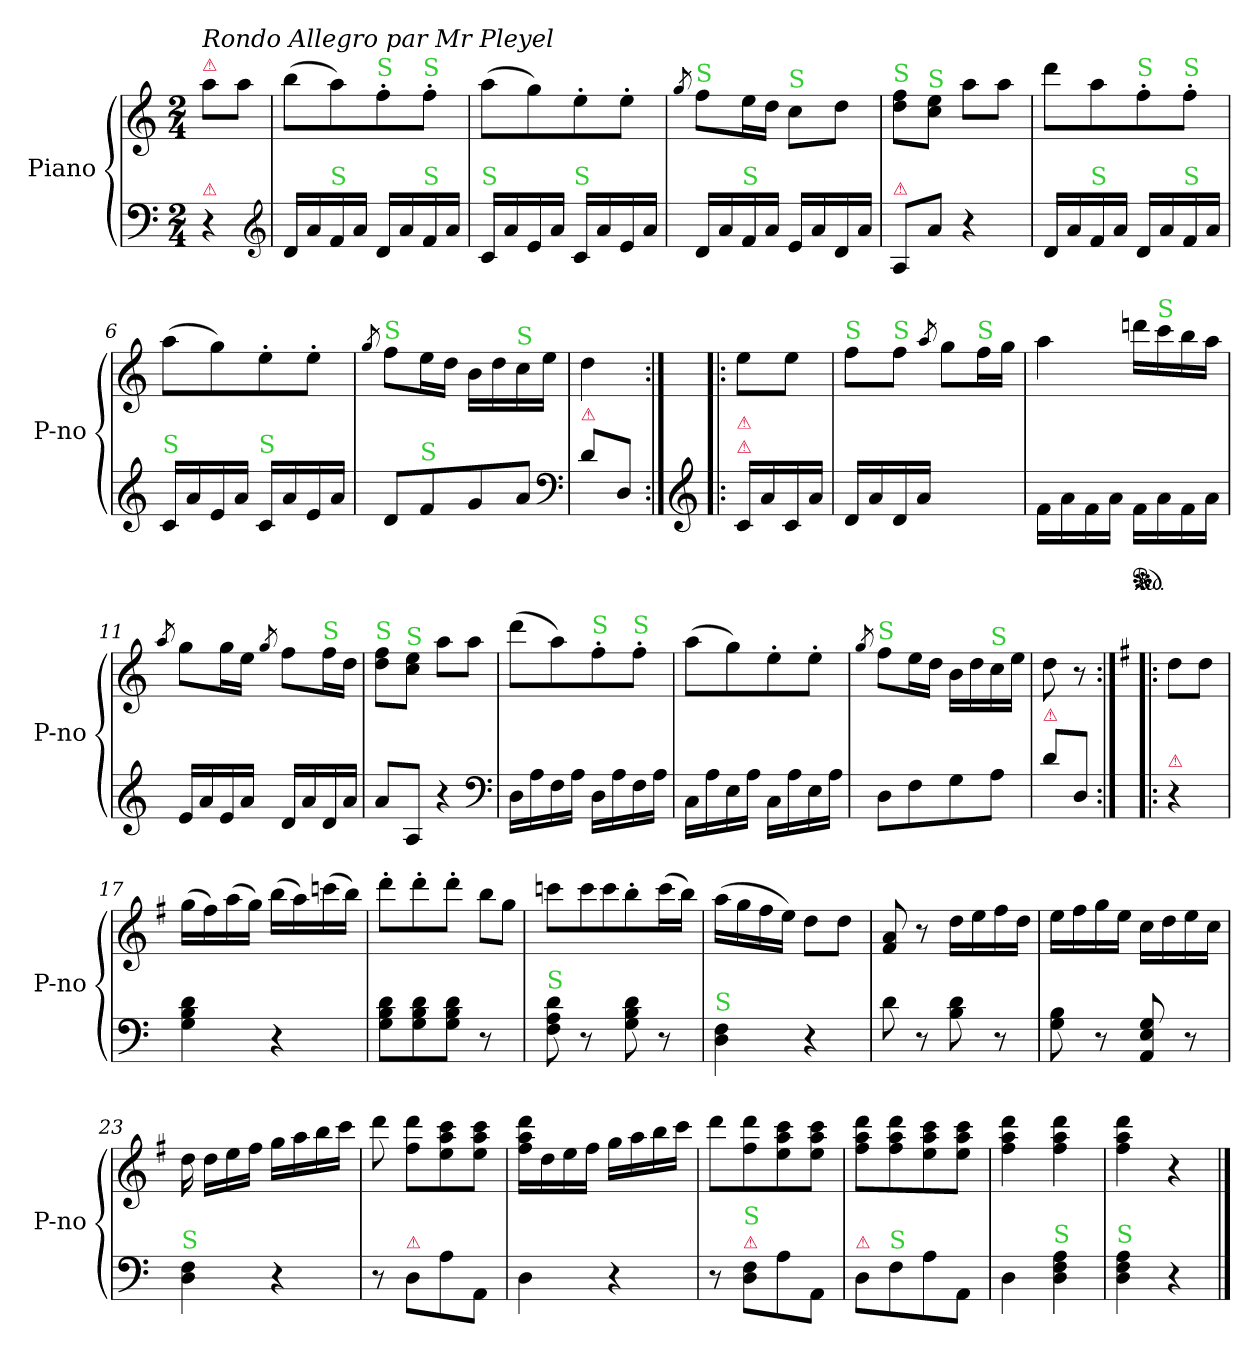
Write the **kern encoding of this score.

**kern	**kern
*part1	*part1
*staff2	*staff1
*I"Piano	*
*I'P-no	*
*clefF4	*clefG2
*k[]	*k[]
*M2/4	*M2/4
=	=
!	!LO:TX:a:color=crimson:t=⚠
!	!LO:TX:a:i:t=Rondo Allegro par Mr Pleyel
!LO:TX:a:color=crimson:t=⚠	!
4r	8aa\L
.	8aa\J
*clefG2	*
=1	=1
16d/LL	(8bb\L
16a/	.
!LO:TX:a:color=limegreen:t=S	!
16f/	8aa\)
16a/JJ	.
!	!LO:TX:a:color=limegreen:t=S
16d/LL	8ff'\
16a/	.
!	!LO:TX:a:color=limegreen:t=S
!LO:TX:a:color=limegreen:t=S	!
16f/	8ff'\J
16a/JJ	.
=2	=2
!LO:TX:a:color=limegreen:t=S	!
16c/LL	(8aa\L
16a/	.
16e/	8gg\)
16a/JJ	.
!LO:TX:a:color=limegreen:t=S	!
16c/LL	8ee'\
16a/	.
16e/	8ee'\J
16a/JJ	.
=3	=3
.	8qgg/
!	!LO:TX:a:color=limegreen:t=S
16d/LL	8ff\L
16a/	.
!LO:TX:a:color=limegreen:t=S	!
16f/	16ee\L
16a/JJ	16dd\JJ
!	!LO:TX:a:color=limegreen:t=S
16e/LL	8cc\L
16a/	.
16d/	8dd\J
16a/JJ	.
=4	=4
!	!LO:TX:a:color=limegreen:t=S
!LO:TX:a:color=crimson:t=⚠	!
8A/L	8dd\ 8ff\L
!	!LO:TX:a:color=limegreen:t=S
8a\J	8cc\ 8ee\J
4r	8aa\L
.	8aa\J
=5	=5
16d/LL	8ddd\L
16a/	.
!LO:TX:a:color=limegreen:t=S	!
16f/	8aa\
16a/JJ	.
!	!LO:TX:a:color=limegreen:t=S
16d/LL	8ff'\
16a/	.
!	!LO:TX:a:color=limegreen:t=S
!LO:TX:a:color=limegreen:t=S	!
16f/	8ff'\J
16a/JJ	.
=6	=6
!LO:TX:a:color=limegreen:t=S	!
16c/LL	(8aa\L
16a/	.
16e/	8gg\)
16a/JJ	.
!LO:TX:a:color=limegreen:t=S	!
16c/LL	8ee'\
16a/	.
16e/	8ee'\J
16a/JJ	.
=7	=7
.	8qgg/
!	!LO:TX:a:color=limegreen:t=S
8d/L	8ff\L
!LO:TX:a:color=limegreen:t=S	!
8f/	16ee\L
.	16dd\JJ
8g/	16b\LL
.	16dd\
!	!LO:TX:a:color=limegreen:t=S
8a/J	16cc\
.	16ee\JJ
*clefF4	*
=	=
!LO:TX:a:color=crimson:t=⚠	!
8d\L	4dd\
8D/J	.
=8:|!|:	=8:|!|:
*clefG2	*
!LO:TX:a:color=crimson:t=⚠	!
!LO:TX:a:color=crimson:t=⚠	!
16c/LL	8ee\L
16a\	.
16c/	8ee\J
16a\JJ	.
=9	=9
!	!LO:TX:a:color=limegreen:t=S
16d/LL	8ff\L
16a/	.
!	!LO:TX:a:color=limegreen:t=S
16d/	8ff\J
16a/JJ	.
.	8qaa/
4ryy	8gg\L
!	!LO:TX:a:color=limegreen:t=S
.	16ff\L
.	16gg\JJ
=10	=10
16f\LL	4aa\
16a\	.
16f\	.
16a\JJ	.
*ped	*
*Xped	*
16f\LL	16dddn\LL
!	!LO:TX:a:color=limegreen:t=S
16a\	16ccc\
16f\	16bb\
16a\JJ	16aa\JJ
=11	=11
.	8qaa/
16e/LL	8gg\L
16a/	.
16e/	16gg\L
16a/JJ	16ee\JJ
.	8qgg/
16d/LL	8ff\L
16a/	.
!	!LO:TX:a:color=limegreen:t=S
16d/	16ff\L
16a/JJ	16dd\JJ
=12	=12
!	!LO:TX:a:color=limegreen:t=S
8a/L	8dd\ 8ff\L
!	!LO:TX:a:color=limegreen:t=S
8A/J	8cc\ 8ee\J
4r	8aa\L
.	8aa\J
*clefF4	*
=13	=13
16D\LL	(8ddd\L
16A\	.
16F\	8aa\)
16A\JJ	.
!	!LO:TX:a:color=limegreen:t=S
16D\LL	8ff'\
16A\	.
!	!LO:TX:a:color=limegreen:t=S
16F\	8ff'\J
16A\JJ	.
=14	=14
16C\LL	(8aa\L
16A\	.
16E\	8gg\)
16A\JJ	.
16C\LL	8ee'\
16A\	.
16E\	8ee'\J
16A\JJ	.
=15	=15
.	8qgg/
!	!LO:TX:a:color=limegreen:t=S
8D\L	8ff\L
8F\	16ee\L
.	16dd\JJ
8G\	16b\LL
.	16dd\
!	!LO:TX:a:color=limegreen:t=S
8A\J	16cc\
.	16ee\JJ
=	=
!LO:TX:a:color=crimson:t=⚠	!
8d\L	8dd\
8D/J	8r
=16:|!|:	=16:|!|:
*	*k[f#]
!LO:TX:a:color=crimson:t=⚠	!
4r	8dd\L
.	8dd\J
=17	=17
4G\ 4B\ 4d\	(16gg\LL
.	16ff#\)
.	(16aa\
.	16gg\JJ)
4r	(16bb\LL
.	16aa\)
.	(16cccn\
.	16bb\JJ)
=18	=18
8G\ 8B\ 8d\L	8ddd'\L
8G\ 8B\ 8d\	8ddd'\
8G\ 8B\ 8d\J	8ddd'\J
!	!LO:N:vis=8
8r	16bb\L
!	!LO:N:vis=8
.	16gg\J
=19	=19
!LO:TX:a:color=limegreen:t=S	!
!	!LO:N:vis=4
8F\ 8A\ 8d\	8cccn\
!	!LO:N:vis=8
8r	16ccc\
!	!LO:N:vis=8
.	16ccc\J
!	!LO:N:vis=4
8G\ 8B\ 8d\	8bb'\
8r	(16ccc\
.	16bb\JJ)
=20	=20
!LO:TX:a:color=limegreen:t=S	!
4D\ 4F\	(16aa\LL
.	16gg\
.	16ff#\
.	16ee\JJ)
4r	8dd\L
.	8dd\J
=21	=21
8d\	8f#/ 8a/
8r	8r
8B\ 8d\	16dd\LL
.	16ee\
8r	16ff#\
.	16dd\JJ
=22	=22
8G\ 8B\	16ee\LL
.	16ff#\
8r	16gg\
.	16ee\JJ
8AA/ 8E/ 8G/	16cc\LL
.	16dd\
8r	16ee\
.	16cc\JJ
=23	=23
!LO:TX:a:color=limegreen:t=S	!
4D\ 4F\	16dd\
.	16dd\LL
.	16ee\
.	16ff#\JJ
4r	16gg\LL
.	16aa\
.	16bb\
.	16ccc\JJ
=24	=24
8r	8ddd\
!LO:TX:a:color=crimson:t=⚠	!
8D\L	8ff#\ 8ddd\L
8A\	8ee\ 8aa\ 8ccc\
8AA/J	8ee\ 8aa\ 8ccc\J
=25	=25
4D\	16ff#\ 16aa\ 16ddd\LL
.	16dd\
.	16ee\
.	16ff#\JJ
4r	16gg\LL
.	16aa\
.	16bb\
.	16ccc\JJ
=26	=26
8r	8ddd\L
!LO:TX:a:color=crimson:t=⚠	!
!LO:TX:a:color=limegreen:t=S	!
8D\ 8F\L	8ff#\ 8ddd\
8A\	8ee\ 8aa\ 8ccc\
8AA/J	8ee\ 8aa\ 8ccc\J
=27	=27
!LO:TX:a:color=crimson:t=⚠	!
8D\L	8ff#\ 8aa\ 8ddd\L
!LO:TX:a:color=limegreen:t=S	!
8F\	8ff#\ 8aa\ 8ddd\
8A\	8ee\ 8aa\ 8ccc\
8AA/J	8ee\ 8aa\ 8ccc\J
=28	=28
4D\	4ff#\ 4aa\ 4ddd\
!LO:TX:a:color=limegreen:t=S	!
4D\ 4F\ 4A\	4ff#\ 4aa\ 4ddd\
=29	=29
!LO:TX:a:color=limegreen:t=S	!
4D\ 4F\ 4A\	4ff#\ 4aa\ 4ddd\
4r	4r
==	==
*-	*-
